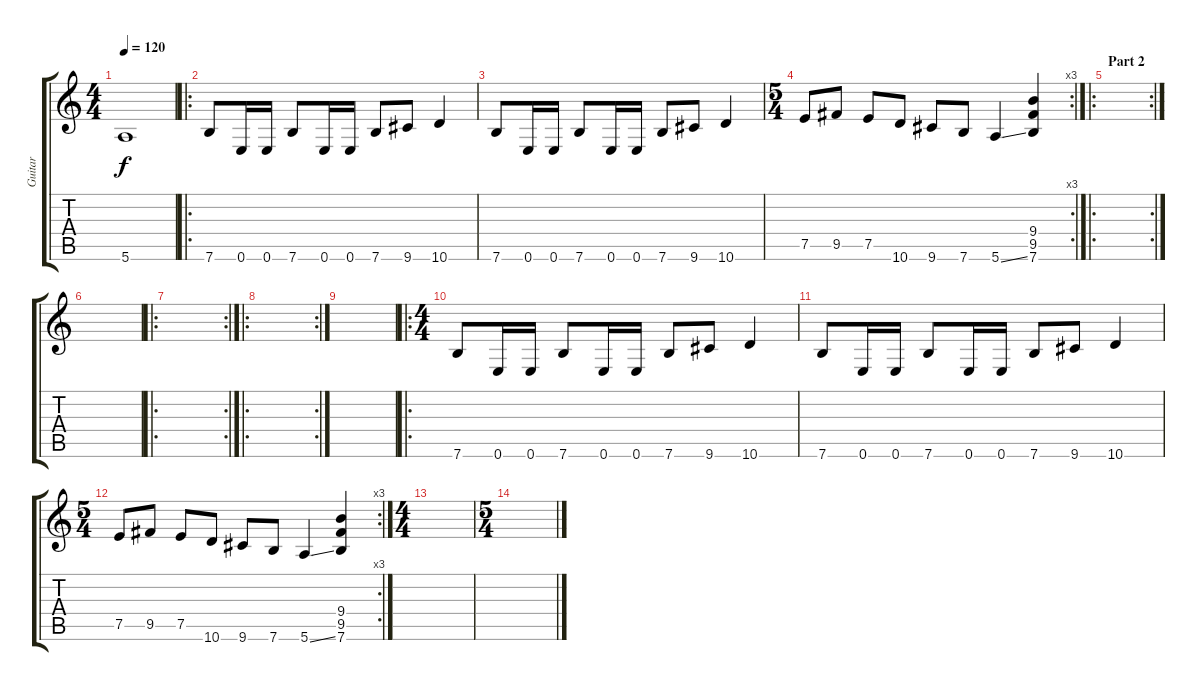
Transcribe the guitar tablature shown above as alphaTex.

\track ("Guitar" "Guitar") {instrument distortionguitar}
\staff {score tabs}
\tuning (E4 B3 G3 D3 A2 E2) {hide}
\ts (4 4)
\tempo 120
\clef g2
\ks c
5.6{t}.1{dy f} |
\ro
7.6.8 0.6.16 0.6.16 7.6.8 0.6.16 0.6.16 7.6.8 9.6.8 10.6.4 |
7.6.8 0.6.16 0.6.16 7.6.8 0.6.16 0.6.16 7.6.8 9.6.8 10.6.4 |
\rc 3
\ts (5 4)
7.5.8 9.5.8 7.5.8 10.6.8 9.6.8 7.6.8 5.6{ss}.4 (9.4 9.5 7.6).4 |
\ro
\rc 2
\section ("" "Part 2")
|
|
\ro
\rc 2
|
\ro
\rc 2
|
|
\ro
\ts (4 4)
7.6.8 0.6.16 0.6.16 7.6.8 0.6.16 0.6.16 7.6.8 9.6.8 10.6.4 |
7.6.8 0.6.16 0.6.16 7.6.8 0.6.16 0.6.16 7.6.8 9.6.8 10.6.4 |
\rc 3
\ts (5 4)
7.5.8 9.5.8 7.5.8 10.6.8 9.6.8 7.6.8 5.6{ss}.4 (9.4 9.5 7.6).4 |
\ts (4 4)
|
\ts (5 4)
